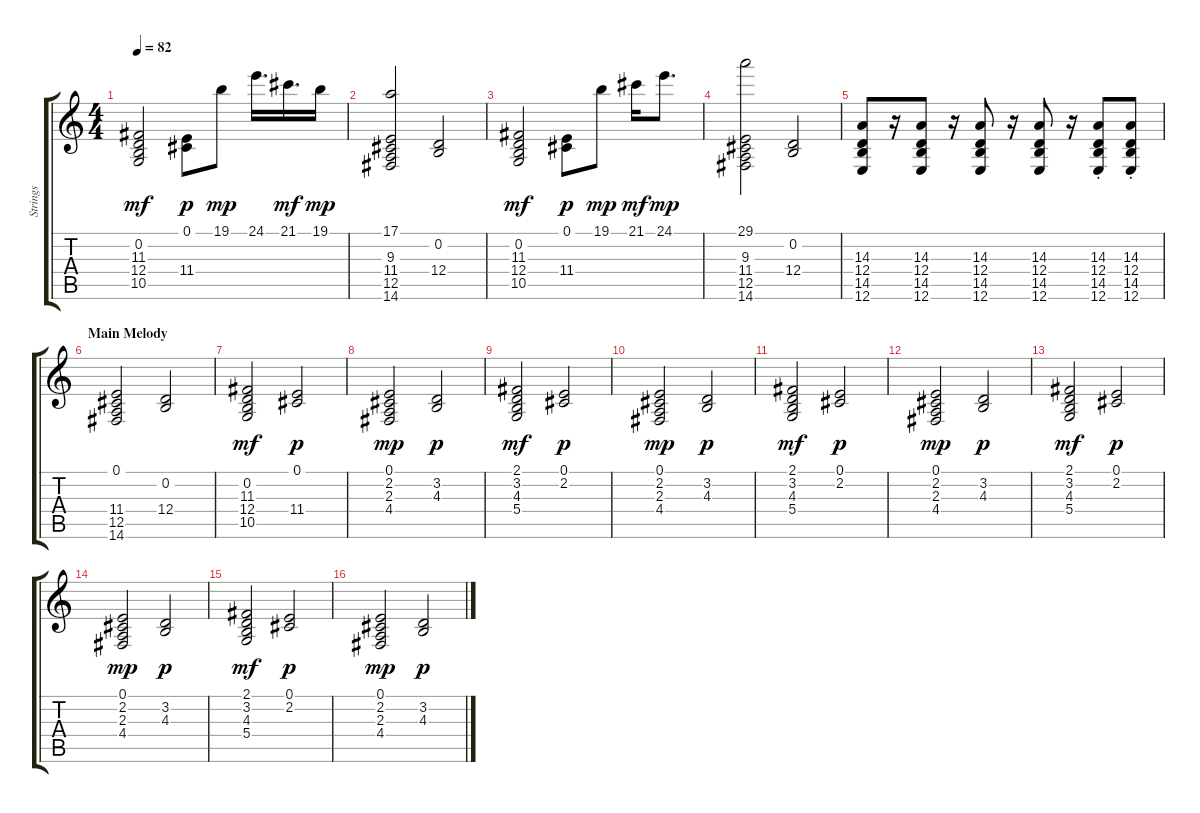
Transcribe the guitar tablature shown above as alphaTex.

\track ("Strings" "Strings") {instrument stringensemble2}
\staff {score tabs}
\tuning (E4 B3 G3 D3 A2 E2) {hide}
\ts (4 4)
\tempo 82
\clef g2
\ks c
(0.2 11.3 12.4 10.5).2{dy mf} (0.1 11.4).8{dy p} 19.1.8{dy mp} 24.1.16{d} 21.1.16{d dy mf} 19.1.16{dy mp} |
(17.1 9.3 11.4 12.5 14.6).2 (0.2 12.4).2 |
(0.2 11.3 12.4 10.5).2{dy mf} (0.1 11.4).8{dy p} 19.1.8{dy mp} 21.1.16{dy mf} 24.1.8{d dy mp} |
(29.1 9.3 11.4 12.5 14.6).2 (0.2 12.4).2 |
(14.3 12.4 14.5 12.6).8{instrument stringensemble1} r.16 (14.3 12.4 14.5 12.6).8 r.16 (14.3 12.4 14.5 12.6).8 r.16 (14.3 12.4 14.5 12.6).8 r.16 (14.3{st} 12.4 14.5 12.6).8 (14.3{st} 12.4 14.5 12.6).8 |
\section ("" "Main Melody")
(0.1 11.4 12.5 14.6).2{instrument stringensemble2} (0.2 12.4).2 |
(0.2 11.3 12.4 10.5).2{dy mf} (0.1 11.4).2{dy p} |
(0.1 2.2 2.3 4.4).2{dy mp} (3.2 4.3).2{dy p} |
(2.1 3.2 4.3 5.4).2{dy mf} (0.1 2.2).2{dy p} |
(0.1 2.2 2.3 4.4).2{dy mp} (3.2 4.3).2{dy p} |
(2.1 3.2 4.3 5.4).2{dy mf} (0.1 2.2).2{dy p} |
(0.1 2.2 2.3 4.4).2{dy mp} (3.2 4.3).2{dy p} |
(2.1 3.2 4.3 5.4).2{dy mf} (0.1 2.2).2{dy p} |
(0.1 2.2 2.3 4.4).2{dy mp} (3.2 4.3).2{dy p} |
(2.1 3.2 4.3 5.4).2{dy mf} (0.1 2.2).2{dy p} |
(0.1 2.2 2.3 4.4).2{dy mp} (3.2 4.3).2{dy p}
